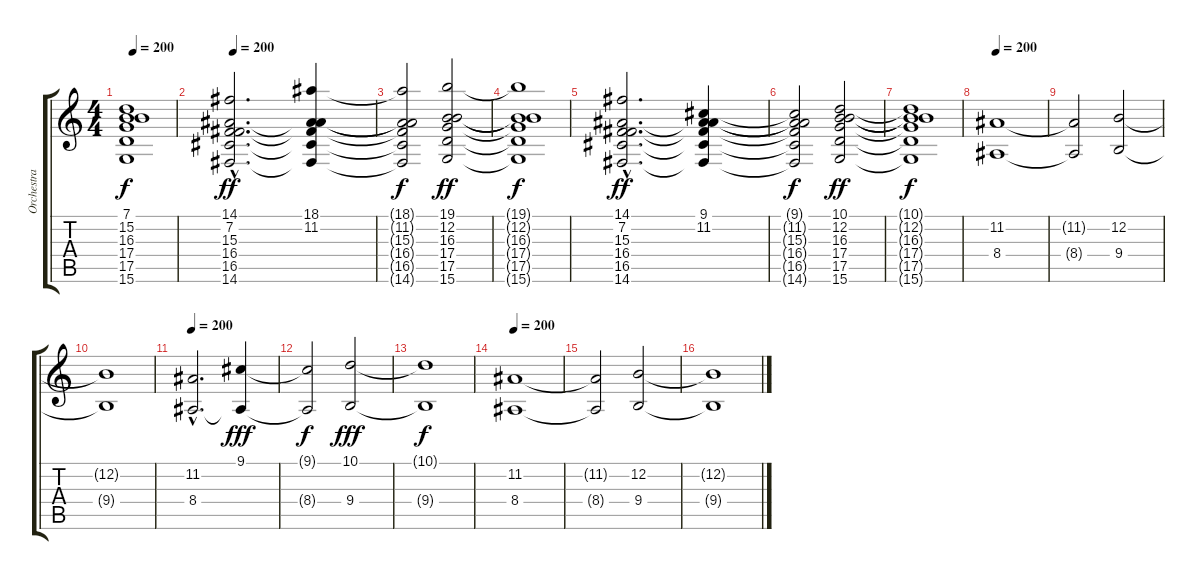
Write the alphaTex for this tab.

\track ("Orchestra" "Orchestra") {instrument stringensemble1}
\staff {score tabs}
\tuning (E4 B3 G3 D3 A2 E2) {hide}
\ts (4 4)
\tempo 200
\clef g2
\ks c
(7.1{t} 15.2{t} 16.3{t} 17.4{t} 17.5{t} 15.6{t}).1{dy f} |
\tempo 200
(14.1{hac} 7.2{hac} 15.3{hac} 16.4{hac} 16.5{hac} 14.6{hac}).2{d dy ff} (18.1 11.2 15.3{t} 16.4{t} 16.5{t} 14.6{t}).4 |
(18.1{t} 11.2{t} 15.3{t} 16.4{t} 16.5{t} 14.6{t}).2{dy f} (19.1 12.2 16.3 17.4 17.5 15.6).2{dy ff} |
(19.1{t} 12.2{t} 16.3{t} 17.4{t} 17.5{t} 15.6{t}).1{dy f} |
(14.1{hac} 7.2{hac} 15.3{hac} 16.4{hac} 16.5{hac} 14.6{hac}).2{d dy ff} (9.1 11.2 15.3{t} 16.4{t} 16.5{t} 14.6{t}).4 |
(9.1{t} 11.2{t} 15.3{t} 16.4{t} 16.5{t} 14.6{t}).2{dy f} (10.1 12.2 16.3 17.4 17.5 15.6).2{dy ff} |
(10.1{t} 12.2{t} 16.3{t} 17.4{t} 17.5{t} 15.6{t}).1{dy f} |
\tempo 200
(11.2 8.4).1 |
(11.2{t} 8.4{t}).2 (12.2 9.4).2 |
(12.2{t} 9.4{t}).1 |
\tempo 200
(11.2{hac} 8.4{hac}).2{d} (9.1 8.4{t}).4{dy fff} |
(9.1{t} 8.4{t}).2{dy f} (10.1 9.4).2{dy fff} |
(10.1{t} 9.4{t}).1{dy f} |
\tempo 200
(11.2 8.4).1 |
(11.2{t} 8.4{t}).2 (12.2 9.4).2 |
(12.2{t} 9.4{t}).1
